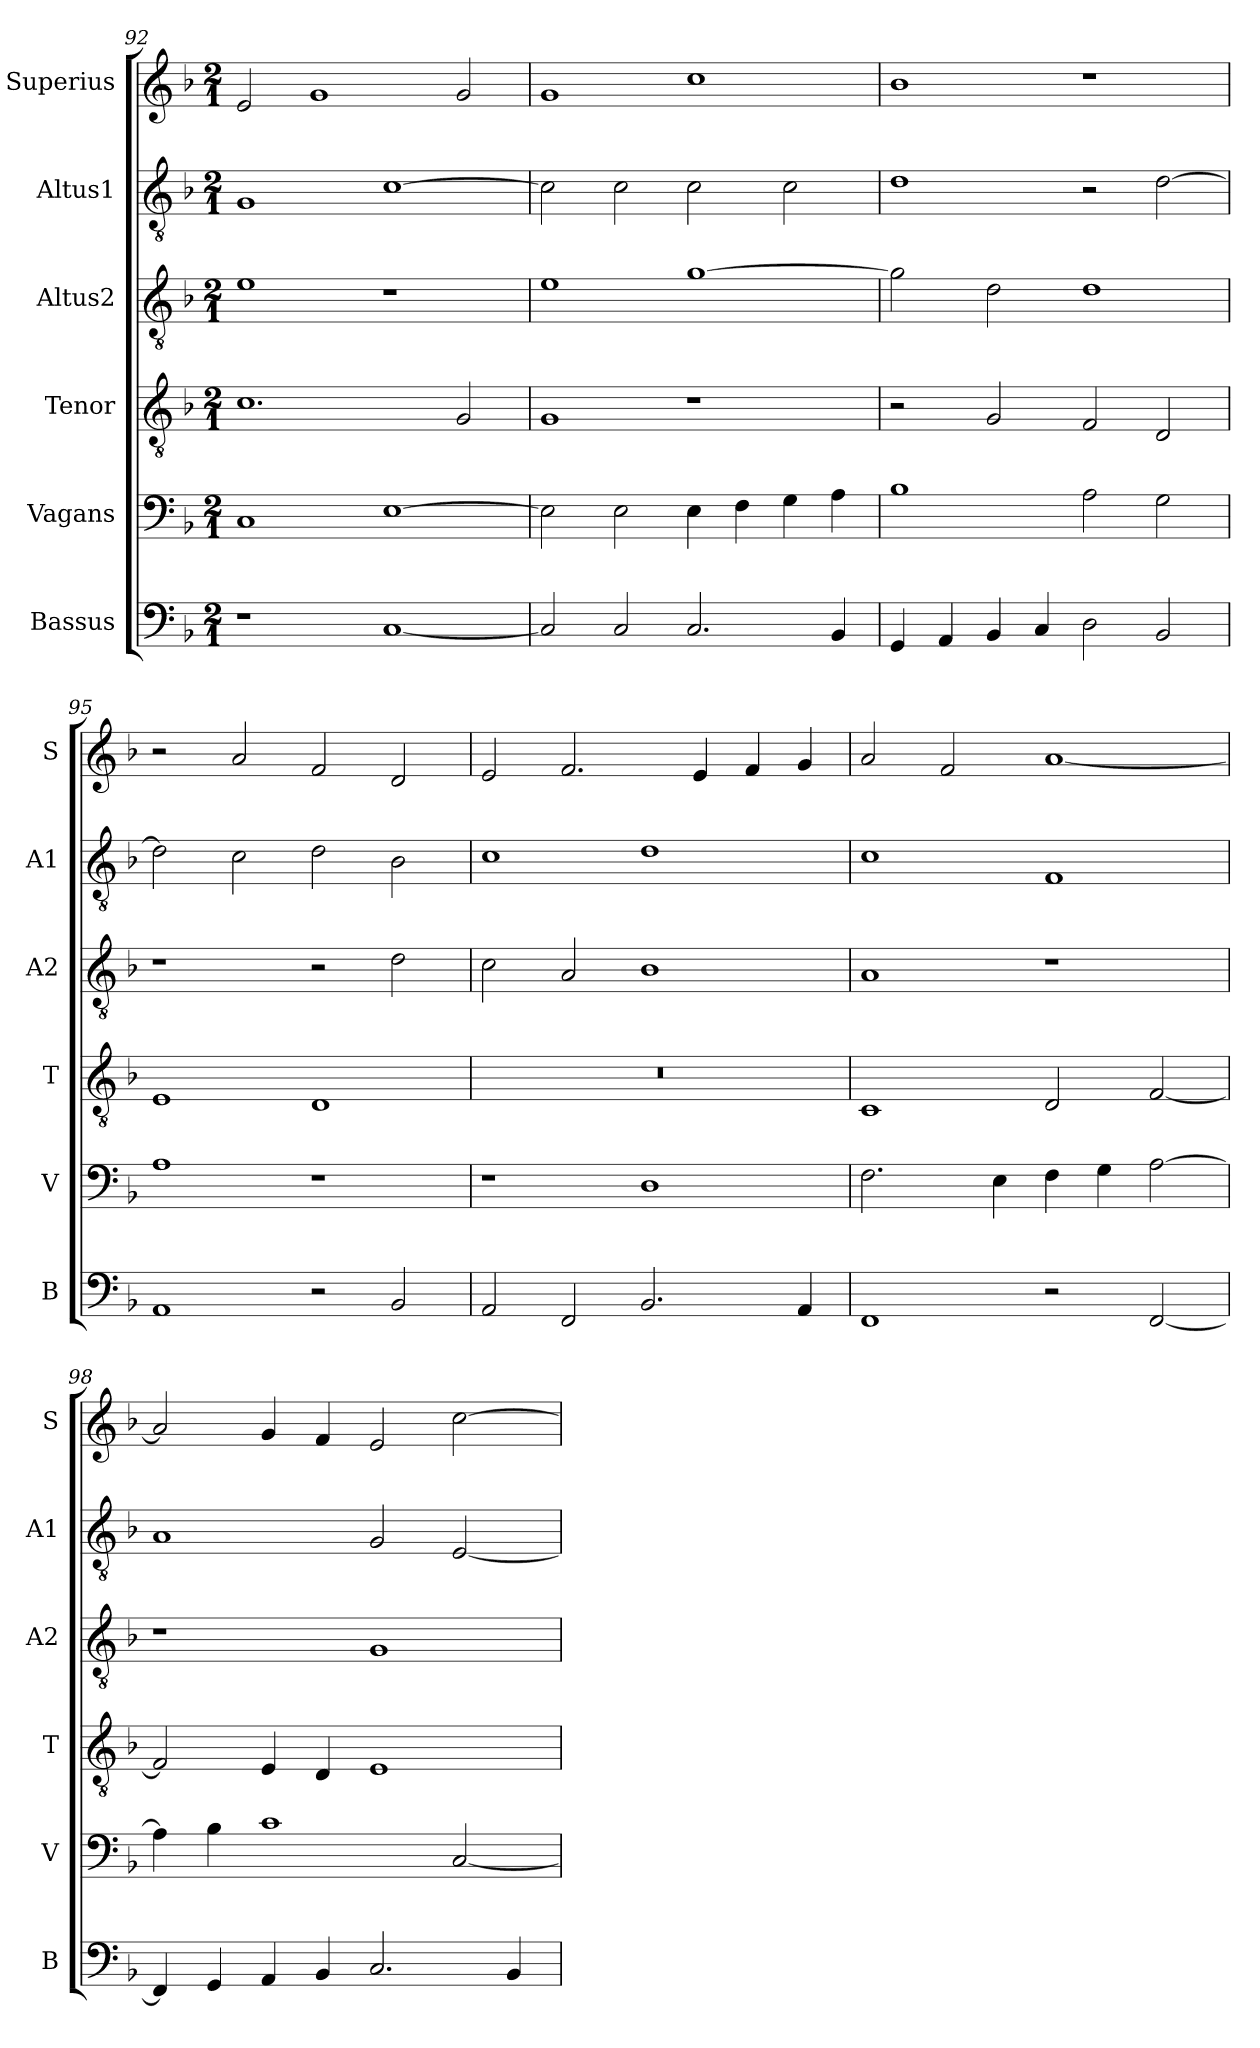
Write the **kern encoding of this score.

**kern	**kern	**kern	**kern	**kern	**kern
*part6	*part5	*part4	*part3	*part2	*part1
*staff6	*staff5	*staff4	*staff3	*staff2	*staff1
*I"Bassus	*I"Vagans	*I"Tenor	*I"Altus2	*I"Altus1	*I"Superius
*I'B	*I'V	*I'T	*I'A2	*I'A1	*I'S
*clefF4	*clefF4	*clefGv2	*clefGv2	*clefGv2	*clefG2
*k[b-]	*k[b-]	*k[b-]	*k[b-]	*k[b-]	*k[b-]
*M2/1	*M2/1	*M2/1	*M2/1	*M2/1	*M2/1
=92	=92	=92	=92	=92	=92
1r	1C	1.c	1e	1G	2e/
.	.	.	.	.	1g
[1C	[1E	.	1r	[1c	.
.	.	2G/	.	.	2g/
=93	=93	=93	=93	=93	=93
2C/]	2E\]	1G	1e	2c\]	1g
2C/	2E\	.	.	2c\	.
2.C/	4E\	1r	[1g	2c\	1cc
.	4F\	.	.	.	.
.	4G\	.	.	2c\	.
4BB-/	4A\	.	.	.	.
=94	=94	=94	=94	=94	=94
4GG/	1B-	2r	2g\]	1d	1b-
4AA/	.	.	.	.	.
4BB-/	.	2G/	2d\	.	.
4C/	.	.	.	.	.
2D\	2A\	2F/	1d	2r	1r
2BB-/	2G\	2D/	.	[2d\	.
=95	=95	=95	=95	=95	=95
1AA	1A	1E	1r	2d\]	2r
.	.	.	.	2c\	2a/
2r	1r	1D	2r	2d\	2f/
2BB-/	.	.	2d\	2B-\	2d/
=96	=96	=96	=96	=96	=96
2AA/	1r	0r	2c\	1c	2e/
2FF/	.	.	2A/	.	2.f/
2.BB-/	1D	.	1B-	1d	.
.	.	.	.	.	4e/
.	.	.	.	.	4f/
4AA/	.	.	.	.	4g/
=97	=97	=97	=97	=97	=97
1FF	2.F\	1C	1A	1c	2a/
.	.	.	.	.	2f/
.	4E\	.	.	.	.
2r	4F\	2D/	1r	1F	[1a
.	4G\	.	.	.	.
[2FF/	[2A\	[2F/	.	.	.
=98	=98	=98	=98	=98	=98
4FF/]	4A\]	2F/]	1r	1A	2a/]
4GG/	4B-\	.	.	.	.
4AA/	1c	4E/	.	.	4g/
4BB-/	.	4D/	.	.	4f/
2.C/	.	1E	1G	2G/	2e/
.	[2C/	.	.	[2E/	[2cc\
4BB-/	.	.	.	.	.
=	=	=	=	=	=
*-	*-	*-	*-	*-	*-
